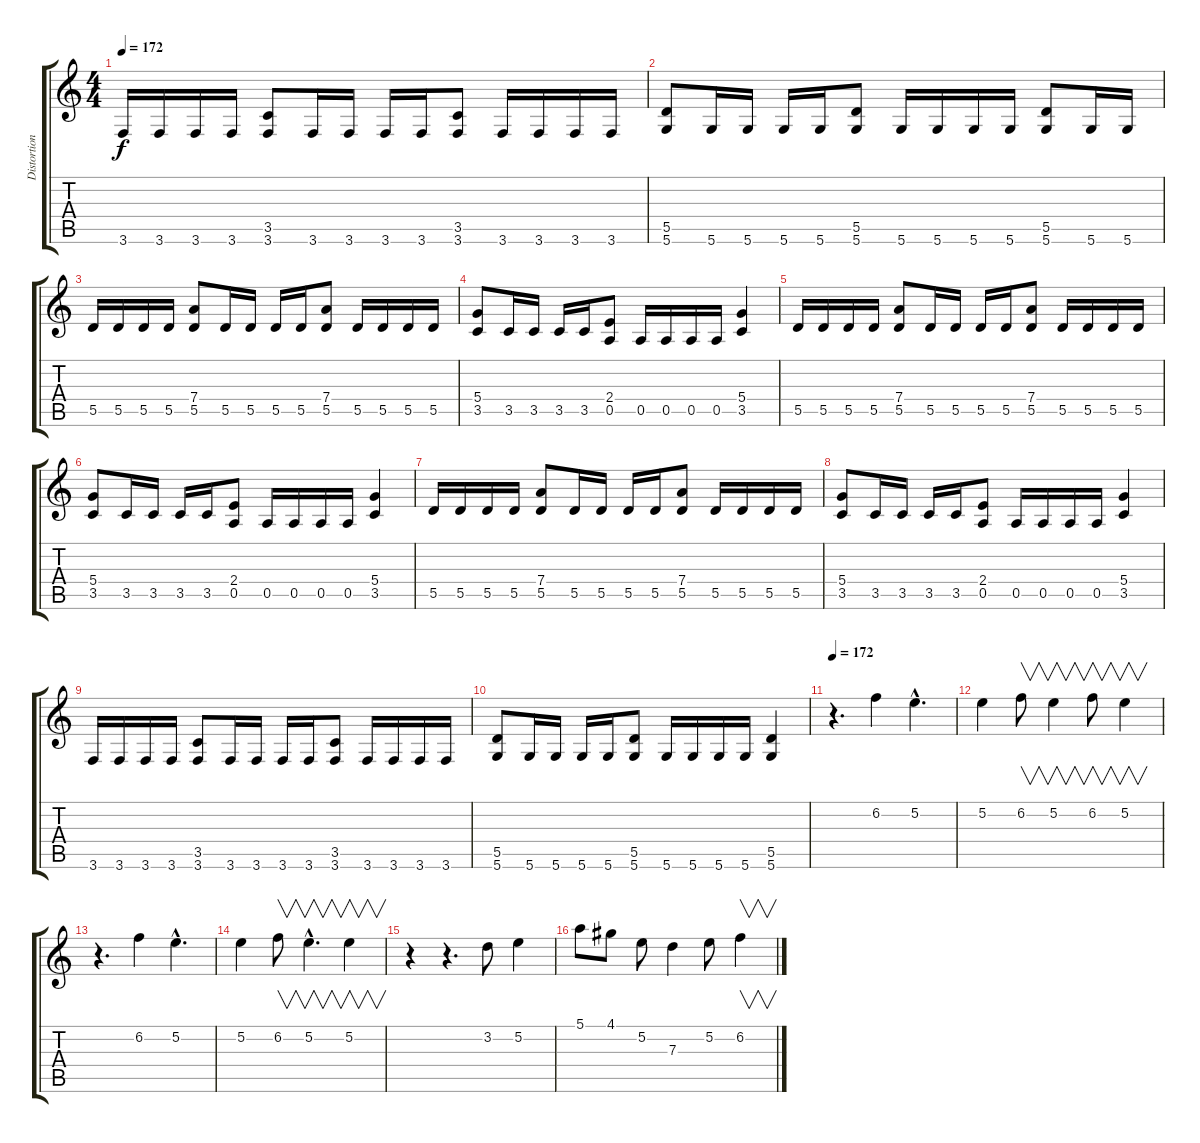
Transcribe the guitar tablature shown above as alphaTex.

\track ("Distortion Guitar 2" "Distortion") {instrument distortionguitar}
\staff {score tabs}
\tuning (E4 B3 G3 D3 A2 D2) {hide}
\ts (4 4)
\tempo 172
\clef g2
\ks c
3.6.16{dy f} 3.6.16 3.6.16 3.6.16 (3.5 3.6).8 3.6.16 3.6.16 3.6.16 3.6.16 (3.5 3.6).8 3.6.16 3.6.16 3.6.16 3.6.16 |
(5.5 5.6).8 5.6.16 5.6.16 5.6.16 5.6.16 (5.5 5.6).8 5.6.16 5.6.16 5.6.16 5.6.16 (5.5 5.6).8 5.6.16 5.6.16 |
5.5.16 5.5.16 5.5.16 5.5.16 (7.4 5.5).8 5.5.16 5.5.16 5.5.16 5.5.16 (7.4 5.5).8 5.5.16 5.5.16 5.5.16 5.5.16 |
(5.4 3.5).8 3.5.16 3.5.16 3.5.16 3.5.16 (2.4 0.5).8 0.5.16 0.5.16 0.5.16 0.5.16 (5.4 3.5).4 |
5.5.16 5.5.16 5.5.16 5.5.16 (7.4 5.5).8 5.5.16 5.5.16 5.5.16 5.5.16 (7.4 5.5).8 5.5.16 5.5.16 5.5.16 5.5.16 |
(5.4 3.5).8 3.5.16 3.5.16 3.5.16 3.5.16 (2.4 0.5).8 0.5.16 0.5.16 0.5.16 0.5.16 (5.4 3.5).4 |
5.5.16 5.5.16 5.5.16 5.5.16 (7.4 5.5).8 5.5.16 5.5.16 5.5.16 5.5.16 (7.4 5.5).8 5.5.16 5.5.16 5.5.16 5.5.16 |
(5.4 3.5).8 3.5.16 3.5.16 3.5.16 3.5.16 (2.4 0.5).8 0.5.16 0.5.16 0.5.16 0.5.16 (5.4 3.5).4 |
3.6.16 3.6.16 3.6.16 3.6.16 (3.5 3.6).8 3.6.16 3.6.16 3.6.16 3.6.16 (3.5 3.6).8 3.6.16 3.6.16 3.6.16 3.6.16 |
(5.5 5.6).8 5.6.16 5.6.16 5.6.16 5.6.16 (5.5 5.6).8 5.6.16 5.6.16 5.6.16 5.6.16 (5.5 5.6).4 |
\tempo 172
r.4{d} 6.2.4 5.2{hac}.4{d} |
5.2.4 6.2.8{v} 5.2.4{v} 6.2.8{v} 5.2.4{v} |
r.4{d} 6.2.4 5.2{hac}.4{d} |
5.2.4 6.2.8{v} 5.2{hac}.4{v d} 5.2.4{v} |
r.4 r.4{d} 3.2.8 5.2.4 |
5.1.8 4.1.8 5.2.8 7.3.4 5.2.8 6.2.4{v}
